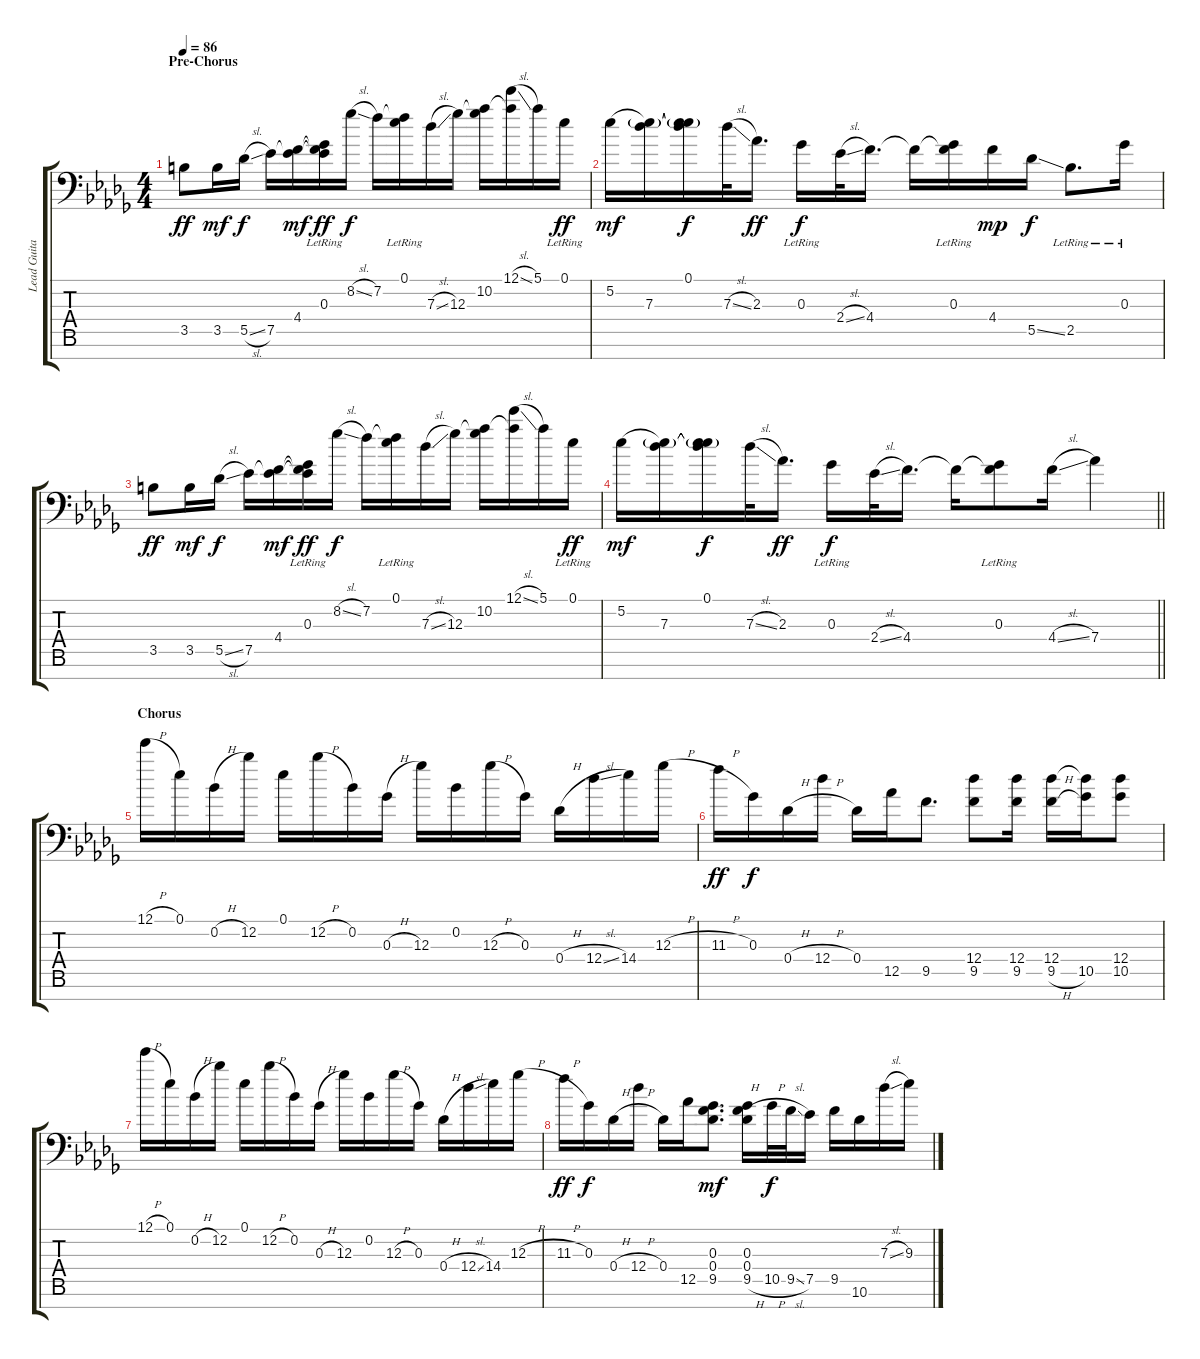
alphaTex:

\track ("Lead Guitar 1" "Lead Guita") {instrument electricguitarclean}
\staff {score tabs}
\tuning (Eb4 Bb3 Gb3 Db3 Ab2 Eb2 Ab1) {hide}
\ts (4 4)
\section ("" "Pre-Chorus")
\tempo 86
\clef f4
\ks bbminor
3.5.8{dy ff volume 12} 3.5.16{dy mf} 5.5{sl}.16{dy f} 7.5.16 (4.4 7.5{t}).16{dy mf} (0.3{lr} 4.4{t} 7.5{t}).16{dy ff} 8.2{sl}.16{dy f} 7.2.16 (0.1{lr} 7.2{t}).16 7.3{sl}.16 12.3.16 (10.2 12.3{t}).16 (12.1{sl} 10.2{t}).16 5.1.16 0.1{lr}.16{dy ff} |
5.2{be (hold 0 0 60 0)}.16{dy mf} (5.2{t} 7.3).16 (0.1 5.2{t} 7.3{t}).16{dy f} 7.3{sl}.32 2.3.16{d dy ff} 0.3{lr}.16{dy f} 2.4{sl}.32 4.4.16{d} 4.4{t}.16 (0.3{lr} 4.4{t}).16 4.4.16{dy mp} 5.5{ss}.16{dy f} 2.5{lr}.8{d} 0.3{lr}.16 |
3.5.8{dy ff} 3.5.16{dy mf} 5.5{sl}.16{dy f} 7.5.16 (4.4 7.5{t}).16{dy mf} (0.3{lr} 4.4{t} 7.5{t}).16{dy ff} 8.2{sl}.16{dy f} 7.2.16 (0.1{lr} 7.2{t}).16 7.3{sl}.16 12.3.16 (10.2 12.3{t}).16 (12.1{sl} 10.2{t}).16 5.1.16 0.1{lr}.16{dy ff} |
\barLineRight lightlight
5.2{be (hold 0 0 60 0)}.16{dy mf} (5.2{t} 7.3).16 (0.1 5.2{t} 7.3{t}).16{dy f} 7.3{sl}.32 2.3.16{d dy ff} 0.3{lr}.16{dy f} 2.4{sl}.32 4.4.16{d} 4.4{t}.16 (0.3{lr} 4.4{t}).8 4.4{sl}.16 7.4.4 |
\section ("" "Chorus")
12.1{h}.16{volume 12 instrument distortionguitar} 0.1.16 0.2{h}.16 12.2.16 0.1.16 12.2{h}.16 0.2.16 0.3{h}.16 12.3.16 0.2.16 12.3{h}.16 0.3.16 0.4{h}.16 12.4{sl}.16 14.4.16 12.3{h}.16 |
11.3{h}.16{dy ff} 0.3.16{dy f} 0.4{h}.16 12.4{h}.16 0.4.16 12.5.16 9.5.8{d} (12.4 9.5).8 (12.4 9.5).16 (12.4 9.5{h}).16 (12.4{t} 10.5).16 (12.4 10.5).8 |
12.1{h}.16 0.1.16 0.2{h}.16 12.2.16 0.1.16 12.2{h}.16 0.2.16 0.3{h}.16 12.3.16 0.2.16 12.3{h}.16 0.3.16 0.4{h}.16 12.4{sl}.16 14.4.16 12.3{h}.16 |
11.3{h}.16{dy ff} 0.3.16{dy f} 0.4{h}.16 12.4{h}.16 0.4.16 12.5.16 (0.3 0.4 9.5).8{d dy mf} (0.3 0.4 9.5{h}).16 10.5{h}.32{dy f} 9.5{sl}.32 7.5.16 9.5.16 10.6.16 7.3{sl}.16 9.3.16
